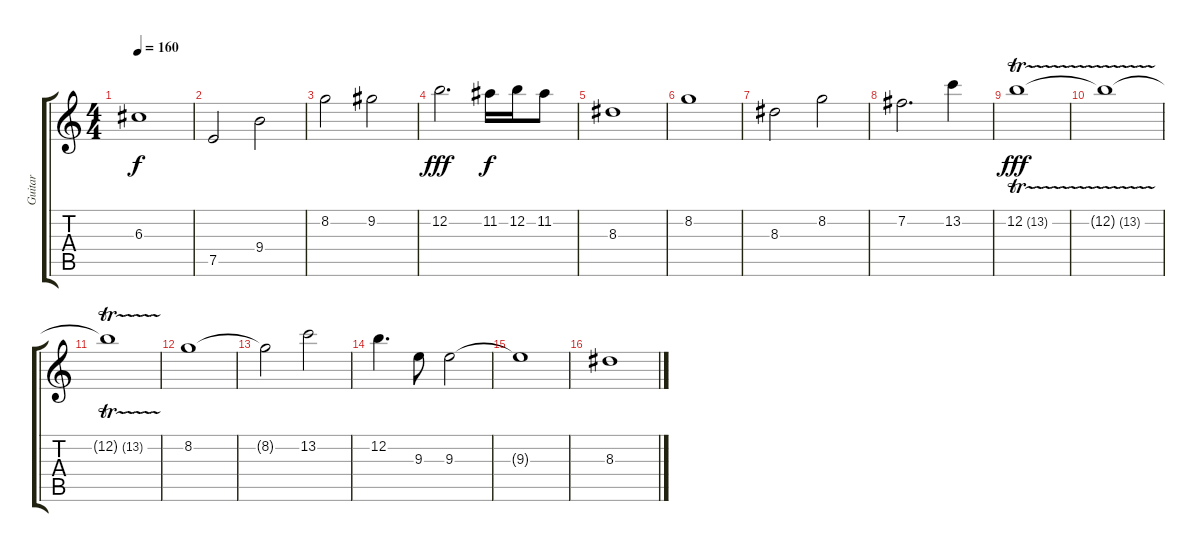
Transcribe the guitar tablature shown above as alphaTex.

\track ("Guitar" "Guitar") {instrument distortionguitar}
\staff {score tabs}
\tuning (E4 B3 G3 D3 A2 E2) {hide}
\ts (4 4)
\tempo 160
\clef g2
\ks c
6.3.1{dy f} |
\section ("" "")
7.5.2 9.4.2 |
8.2.2 9.2.2 |
12.2.2{d dy fff} 11.2.16{dy f} 12.2.16 11.2.8 |
8.3.1 |
8.2.1 |
8.3.2 8.2.2 |
7.2.2{d} 13.2.4 |
12.2{tr (13 32)}.1{dy fff} |
\section ("" "")
12.2{tr (13 32) t}.1 |
12.2{tr (13 32) t}.1 |
8.2.1 |
8.2{t}.2 13.2.2 |
12.2.4{d} 9.3.8 9.3.2 |
9.3{t}.1 |
8.3.1
